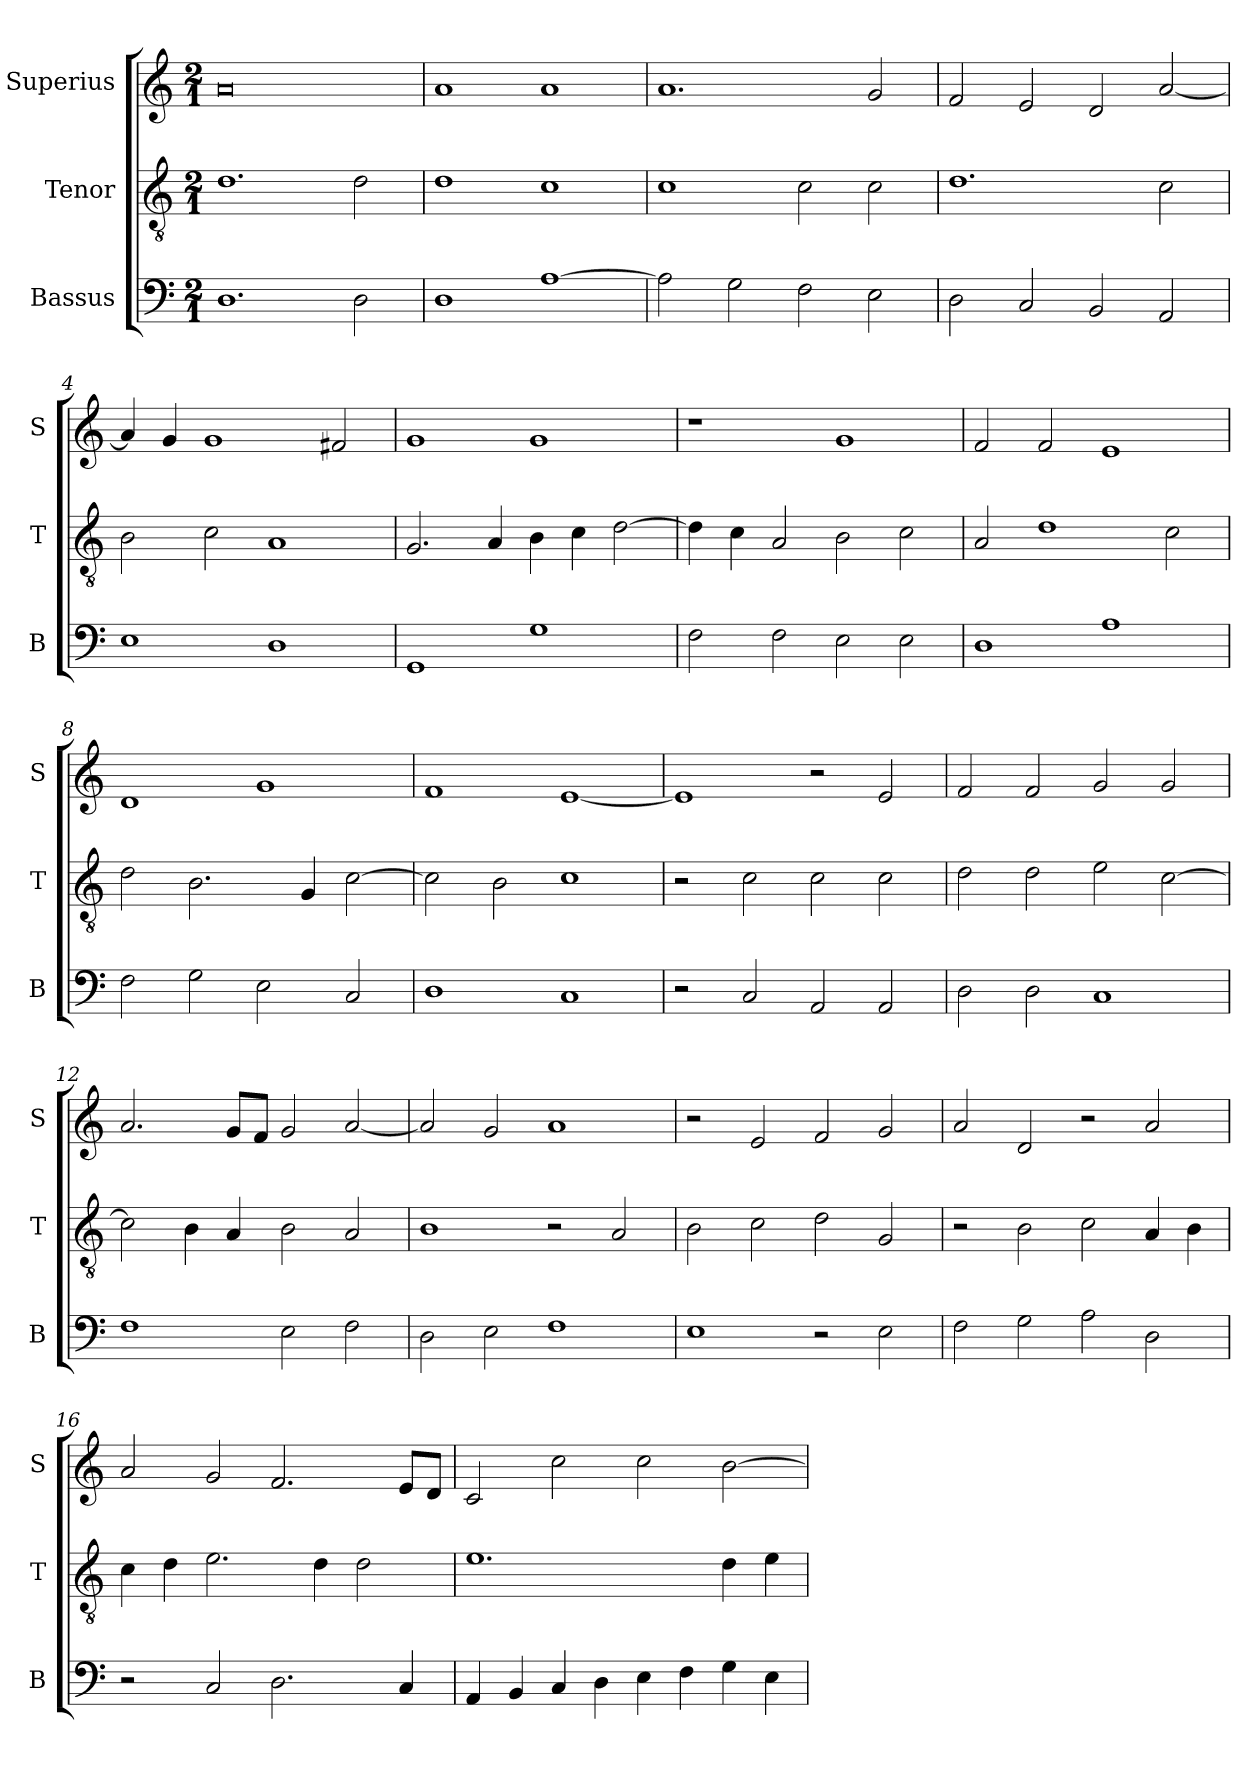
**kern	**kern	**kern
*part3	*part2	*part1
*staff3	*staff2	*staff1
*I"Bassus	*I"Tenor	*I"Superius
*I'B	*I'T	*I'S
*clefF4	*clefGv2	*clefG2
*k[]	*k[]	*k[]
*C:	*C:	*C:
*M2/1	*M2/1	*M2/1
=	=	=
1.D	1.d	0a
2D	2d	.
=1	=1	=1
1D	1d	1a
[1A	1c	1a
=2	=2	=2
2A]	1c	1.a
2G	.	.
2F	2c	.
2E	2c	2g
=3	=3	=3
2D	1.d	2f
2C	.	2e
2BB	.	2d
2AA	2c	[2a
=4	=4	=4
1E	2B	4a]
.	.	4g
.	2c	1g
1D	1A	.
.	.	2f#X
=5	=5	=5
1GG	2.G	1g
.	4A	.
1G	4B	1g
.	4c	.
.	[2d	.
=6	=6	=6
2F	4d]	1r
.	4c	.
2F	2A	.
2E	2B	1g
2E	2c	.
=7	=7	=7
1D	2A	2f
.	1d	2f
1A	.	1e
.	2c	.
=8	=8	=8
2F	2d	1d
2G	2.B	.
2E	.	1g
.	4G	.
2C	[2c	.
=9	=9	=9
1D	2c]	1f
.	2B	.
1C	1c	[1e
=10	=10	=10
2r	2r	1e]
2C	2c	.
2AA	2c	2r
2AA	2c	2e
=11	=11	=11
2D	2d	2f
2D	2d	2f
1C	2e	2g
.	[2c	2g
=12	=12	=12
1F	2c]	2.a
.	4B	.
.	4A	8gL
.	.	8fJ
2E	2B	2g
2F	2A	[2a
=13	=13	=13
2D	1B	2a]
2E	.	2g
1F	2r	1a
.	2A	.
=14	=14	=14
1E	2B	2r
.	2c	2e
2r	2d	2f
2E	2G	2g
=15	=15	=15
2F	2r	2a
2G	2B	2d
2A	2c	2r
2D	4A	2a
.	4B	.
=16	=16	=16
2r	4c	2a
.	4d	.
2C	2.e	2g
2.D	.	2.f
.	4d	.
.	2d	.
4C	.	8eL
.	.	8dJ
=17	=17	=17
4AA	1.e	2c
4BB	.	.
4C	.	2cc
4D	.	.
4E	.	2cc
4F	.	.
4G	4d	[2b
4E	4e	.
=	=	=
*-	*-	*-
